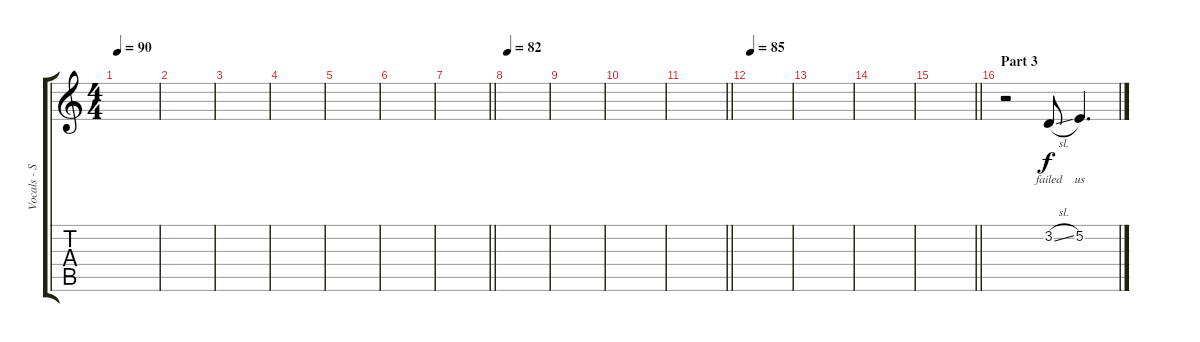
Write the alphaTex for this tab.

\track ("Vocals - Simon Neil" "Vocals - S") {instrument altosax}
\staff {score tabs}
\tuning (E4 B3 G3 D3 A2 E2) {hide}
\ts (4 4)
\tempo 90
\clef g2
\ks c
|
|
|
|
|
|
\barLineRight lightlight
|
\tempo 82
|
|
|
\barLineRight lightlight
|
\tempo 85
|
|
|
\barLineRight lightlight
|
\section ("" "Part 3")
r.2{volume 16} 3.2{sl}.8{lyrics (0 "failed") lyrics (1 "") lyrics (2 "") lyrics (3 "") lyrics (4 "")} 5.2.4{d lyrics (0 "us") lyrics (1 "") lyrics (2 "") lyrics (3 "") lyrics (4 "")}
